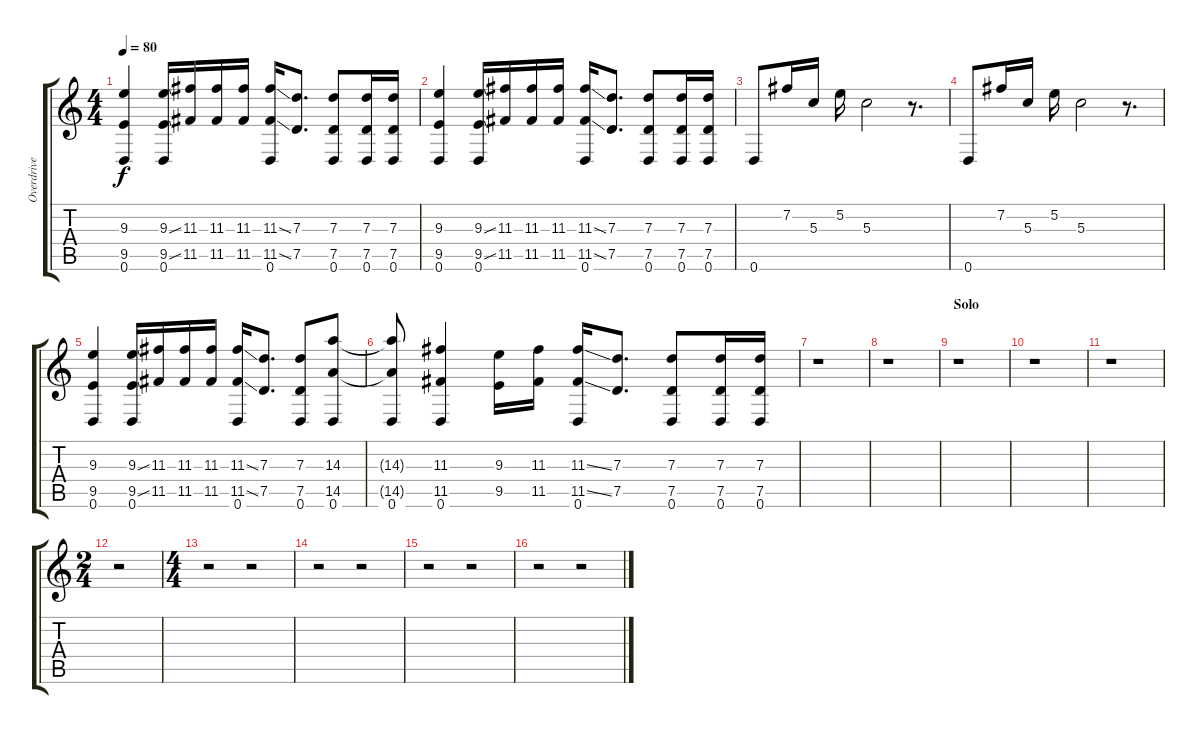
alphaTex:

\track ("Overdrive Guitar 1 - Open G" "Overdrive ") {instrument overdrivenguitar}
\staff {score tabs}
\tuning (D4 B3 G3 D3 G2 D2) {hide}
\ts (4 4)
\tempo 80
\clef g2
\ks c
(9.3 9.5 0.6).4{dy f} (9.3{ss} 9.5{ss} 0.6).16 (11.3 11.5).16 (11.3 11.5).16 (11.3 11.5).16 (11.3{ss} 11.5{ss} 0.6).16 (7.3 7.5).8{d} (7.3 7.5 0.6).8 (7.3 7.5 0.6).16 (7.3 7.5 0.6).16 |
(9.3 9.5 0.6).4 (9.3{ss} 9.5{ss} 0.6).16 (11.3 11.5).16 (11.3 11.5).16 (11.3 11.5).16 (11.3{ss} 11.5{ss} 0.6).16 (7.3 7.5).8{d} (7.3 7.5 0.6).8 (7.3 7.5 0.6).16 (7.3 7.5 0.6).16 |
0.6.8 7.2.16 5.3.16 5.2.16 5.3.2 r.8{d} |
0.6.8 7.2.16 5.3.16 5.2.16 5.3.2 r.8{d} |
(9.3 9.5 0.6).4 (9.3{ss} 9.5{ss} 0.6).16 (11.3 11.5).16 (11.3 11.5).16 (11.3 11.5).16 (11.3{ss} 11.5{ss} 0.6).16 (7.3 7.5).8{d} (7.3 7.5 0.6).8 (14.3 14.5 0.6).8 |
(14.3{t} 14.5{t} 0.6).8 (11.3 11.5 0.6).4 (9.3 9.5).16 (11.3 11.5).16 (11.3{ss} 11.5{ss} 0.6).16 (7.3 7.5).8{d} (7.3 7.5 0.6).8 (7.3 7.5 0.6).16 (7.3 7.5 0.6).16 |
r.1 |
r.1 |
\section ("" "Solo")
r.1 |
r.1 |
r.1 |
\ts (2 4)
r.2 |
\ts (4 4)
r.2 r.2 |
r.2 r.2 |
r.2 r.2 |
r.2 r.2
